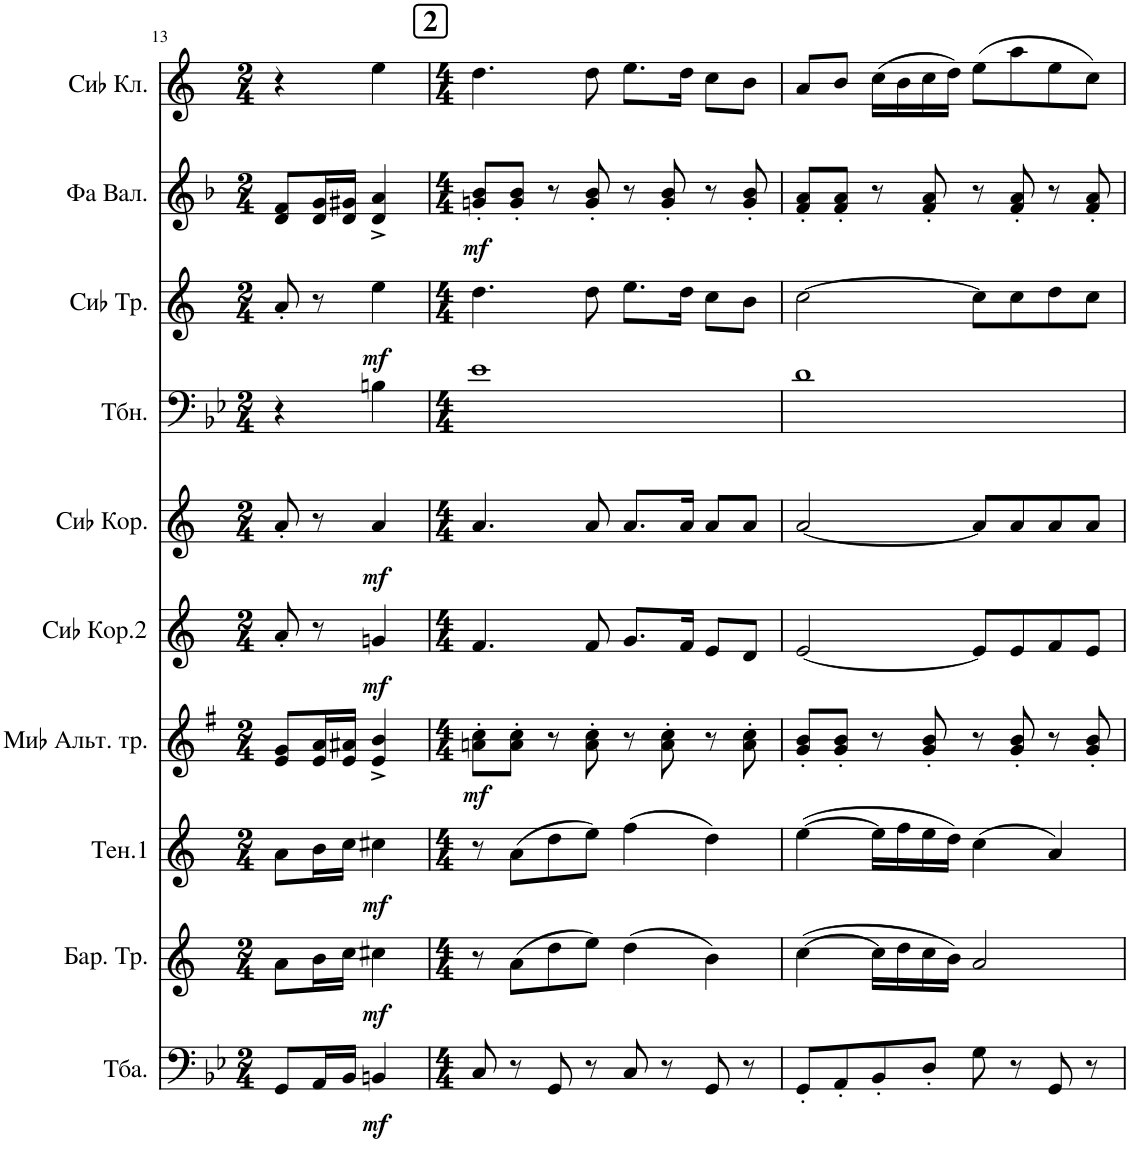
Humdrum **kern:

**kern	**dynam	**kern	**dynam	**kern	**dynam	**kern	**dynam	**kern	**dynam	**kern	**dynam	**kern	**kern	**dynam	**kern	**dynam	**kern
*part10	*part10	*part9	*part9	*part8	*part8	*part7	*part7	*part6	*part6	*part5	*part5	*part4	*part3	*part3	*part2	*part2	*part1
*staff10	*staff10	*staff9	*staff9	*staff8	*staff8	*staff7	*staff7	*staff6	*staff6	*staff5	*staff5	*staff4	*staff3	*staff3	*staff2	*staff2	*staff1
*I"Туба	*	*I"Баритоновая труба	*	*I"Тенор 1	*	*I"Миb Альтовая труба	*	*I"Сиb Корнет 2	*	*I"Сиb Корнет	*	*I"Тромбон	*I"Сиb Труба	*	*I"Валторна Фа	*	*I"Сиb Кларнет
*	*	*	*	*	*	*I'Миb Альт. тр.	*	*I'Сиb Кор.2	*	*I'Сиb Кор.	*	*	*I'Сиb Тр.	*	*	*	*I'Сиb Кл.
!!LO:PB:g=z
*clefF4	*	*clefG2	*	*clefG2	*	*clefG2	*	*clefG2	*	*clefG2	*	*clefF4	*clefG2	*	*clefG2	*	*clefG2
*	*	*Trd8c14	*	*Trd8c14	*	*Trd5c9	*	*Trd1c2	*	*Trd1c2	*	*	*Trd1c2	*	*Trd4c7	*	*Trd1c2
*k[b-e-]	*	*k[]	*	*k[]	*	*k[f#]	*	*k[]	*	*k[]	*	*k[b-e-]	*k[]	*	*k[b-]	*	*k[]
*M2/4	*	*M2/4	*	*M2/4	*	*M2/4	*	*M2/4	*	*M2/4	*	*M2/4	*M2/4	*	*M2/4	*	*M2/4
=13	=13	=13	=13	=13	=13	=13	=13	=13	=13	=13	=13	=13	=13	=13	=13	=13	=13
8GG/L	.	8a\L	.	8a\L	.	8e/ 8g/L	.	8a'/	.	8a'/	.	4r	8a'/	.	8d/ 8f/L	.	4r
16AA/L	.	16b\L	.	16b\L	.	16e/ 16a/L	.	8r	.	8r	.	.	8r	.	16d/ 16g/L	.	.
16BB-/JJ	.	16cc\JJ	.	16cc\JJ	.	16e/ 16a#X/JJ	.	.	.	.	.	.	.	.	16d/ 16g#X/JJ	.	.
!	!LO:DY:b	!	!LO:DY:b	!	!LO:DY:b	!	!	!	!LO:DY:b	!	!LO:DY:b	!	!	!LO:DY:b	!	!	!
4BBn/	mf	4cc#X\	mf	4cc#X\	mf	4e/^ 4b/^	.	4gn/	mf	4a/	mf	4Bn\	4ee\	mf	4d/^ 4a/^	.	4ee\
!!LO:REH:place=s1:a:B:cj:fs=14:t=2
=14	=14	=14	=14	=14	=14	=14	=14	=14	=14	=14	=14	=14	=14	=14	=14	=14	=14
*M4/4	*	*M4/4	*	*M4/4	*	*M4/4	*	*M4/4	*	*M4/4	*	*M4/4	*M4/4	*	*M4/4	*	*M4/4
!	!	!	!	!	!	!	!LO:DY:b	!	!	!	!	!	!	!	!	!LO:DY:b	!
8C/	.	8r	.	8r	.	8an\' 8cc\'L	mf	4.f/	.	4.a/	.	1e-	4.dd\	.	8gn/' 8b-/'L	mf	4.dd\
8r	.	(8a\L	.	(8a\L	.	8a\' 8cc\'J	.	.	.	.	.	.	.	.	8g/' 8b-/'J	.	.
8GG/	.	8dd\	.	8dd\	.	8r	.	.	.	.	.	.	.	.	8r	.	.
8r	.	8ee\J)	.	8ee\J)	.	8a\' 8cc\'	.	8f/	.	8a/	.	.	8dd\	.	8g/' 8b-/'	.	8dd\
8C/	.	(4dd\	.	(4ff\	.	8r	.	8.g/L	.	8.a/L	.	.	8.ee\L	.	8r	.	8.ee\L
8r	.	.	.	.	.	8a\' 8cc\'	.	.	.	.	.	.	.	.	8g/' 8b-/'	.	.
.	.	.	.	.	.	.	.	16f/Jk	.	16a/Jk	.	.	16dd\Jk	.	.	.	16dd\Jk
8GG/	.	4b\)	.	4dd\)	.	8r	.	8e/L	.	8a/L	.	.	8cc\L	.	8r	.	8cc\L
8r	.	.	.	.	.	8a\' 8cc\'	.	8d/J	.	8a/J	.	.	8b\J	.	8g/' 8b-/'	.	8b\J
=15	=15	=15	=15	=15	=15	=15	=15	=15	=15	=15	=15	=15	=15	=15	=15	=15	=15
8GG'/L	.	([4cc\	.	([4ee\	.	8g/' 8b/'L	.	[2e/	.	[2a/	.	1d	[2cc\	.	8f/' 8a/'L	.	8a/L
8AA'/	.	.	.	.	.	8g/' 8b/'J	.	.	.	.	.	.	.	.	8f/' 8a/'J	.	8b/J
8BB-'/	.	16cc\LL]	.	16ee\LL]	.	8r	.	.	.	.	.	.	.	.	8r	.	(16cc\LL
.	.	16dd\	.	16ff\	.	.	.	.	.	.	.	.	.	.	.	.	16b\
8D'/J	.	16cc\	.	16ee\	.	8g/' 8b/'	.	.	.	.	.	.	.	.	8f/' 8a/'	.	16cc\
.	.	16b\JJ)	.	16dd\JJ)	.	.	.	.	.	.	.	.	.	.	.	.	16dd\JJ)
8G\	.	2a/	.	(4cc\	.	8r	.	8e/L]	.	8a/L]	.	.	8cc\L]	.	8r	.	(8ee\L
8r	.	.	.	.	.	8g/' 8b/'	.	8e/	.	8a/	.	.	8cc\	.	8f/' 8a/'	.	8aa\
8GG/	.	.	.	4a/)	.	8r	.	8f/	.	8a/	.	.	8dd\	.	8r	.	8ee\
8r	.	.	.	.	.	8g/' 8b/'	.	8e/J	.	8a/J	.	.	8cc\J	.	8f/' 8a/'	.	8cc\J)
=	=	=	=	=	=	=	=	=	=	=	=	=	=	=	=	=	=
*-	*-	*-	*-	*-	*-	*-	*-	*-	*-	*-	*-	*-	*-	*-	*-	*-	*-
